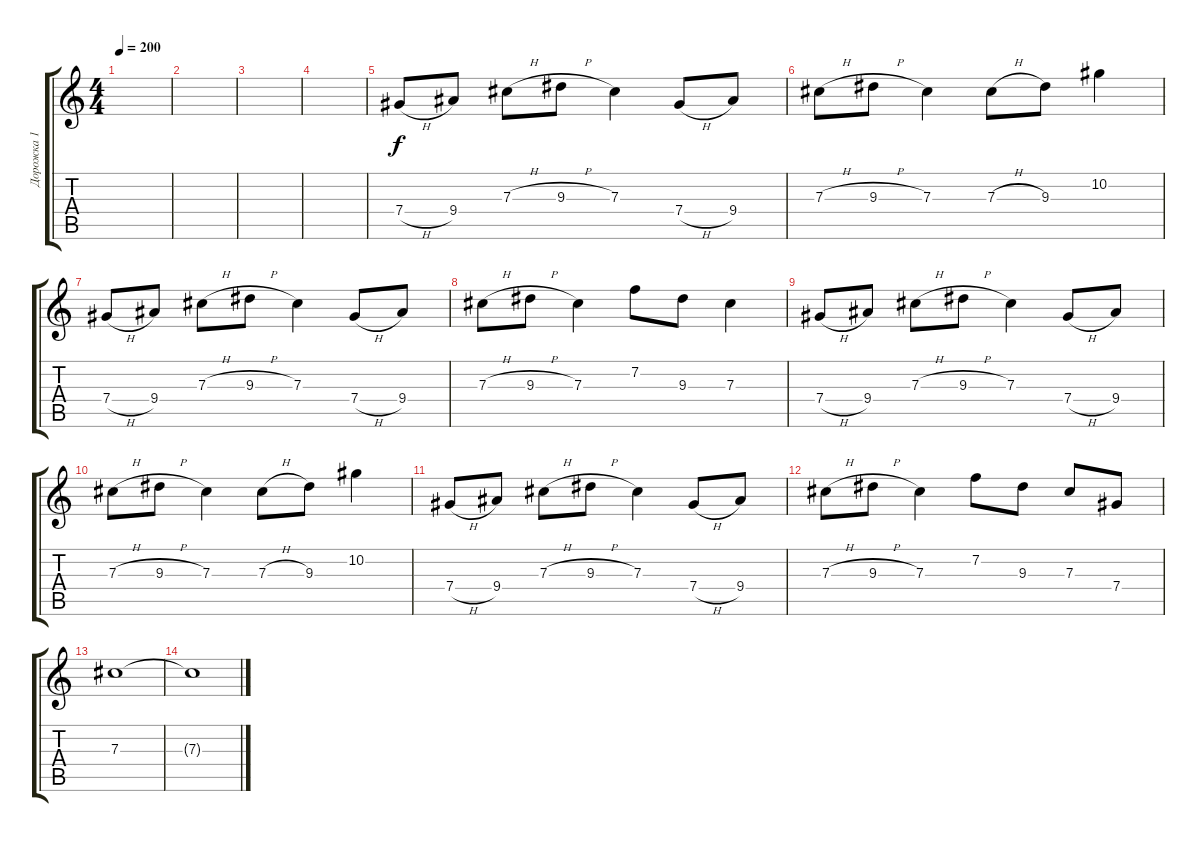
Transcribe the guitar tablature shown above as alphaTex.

\track ("Дорожка 1" "Дорожка 1") {instrument distortionguitar}
\staff {score tabs}
\tuning (Eb4 Bb3 Gb3 Db3 Ab2 Db2) {hide}
\ts (4 4)
\tempo 200
\clef g2
\ks c
|
|
|
|
7.4{h}.8 9.4.8 7.3{h}.8 9.3{h}.8 7.3.4 7.4{h}.8 9.4.8 |
7.3{h}.8 9.3{h}.8 7.3.4 7.3{h}.8 9.3.8 10.2.4 |
7.4{h}.8 9.4.8 7.3{h}.8 9.3{h}.8 7.3.4 7.4{h}.8 9.4.8 |
7.3{h}.8 9.3{h}.8 7.3.4 7.2.8 9.3.8 7.3.4 |
7.4{h}.8 9.4.8 7.3{h}.8 9.3{h}.8 7.3.4 7.4{h}.8 9.4.8 |
7.3{h}.8 9.3{h}.8 7.3.4 7.3{h}.8 9.3.8 10.2.4 |
7.4{h}.8 9.4.8 7.3{h}.8 9.3{h}.8 7.3.4 7.4{h}.8 9.4.8 |
7.3{h}.8 9.3{h}.8 7.3.4 7.2.8 9.3.8 7.3.8 7.4.8 |
7.3.1 |
7.3{t}.1
